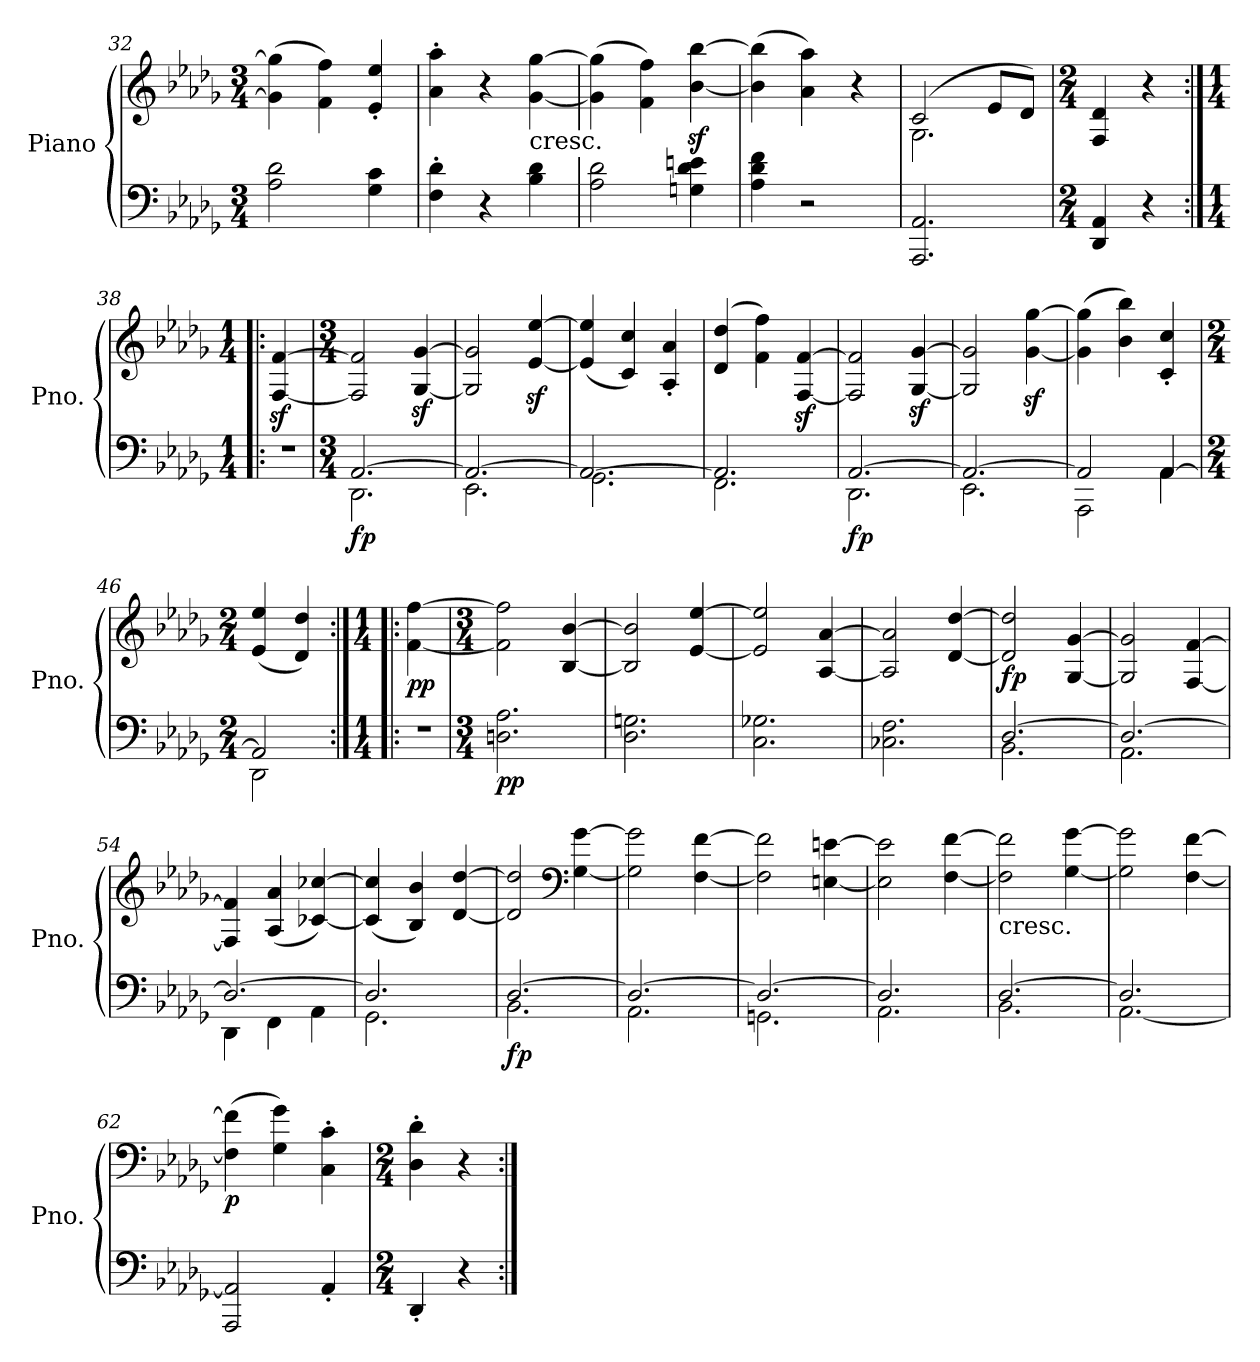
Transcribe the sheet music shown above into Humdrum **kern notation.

**kern	**kern	**dynam
*part1	*part1	*part1
*staff2	*staff1	*staff1/2
*I"Piano	*	*
*I'Pno.	*	*
*clefF4	*clefG2	*
*k[b-e-a-d-g-]	*k[b-e-a-d-g-]	*
*D-:	*D-:	*
*M3/4	*M3/4	*
=32	=32	=32
2A-\ 2d-\	(4g-\] 4gg-\]	.
.	4f\ 4ff\)	.
4G-\ 4c\	4e-/' 4ee-/'	.
=33	=33	=33
4F\' 4d-\'	4a-\' 4aa-\'	.
4r	4r	.
!	!LO:TX:b:t=cresc.	!
4B-\ 4d-\	[4g-\ [4gg-\	.
=34	=34	=34
2A-\ 2d-\	(4g-\] 4gg-\]	.
.	4f\ 4ff\)	.
4Gn\ 4d-\ 4en\	[4b-\z< [4bb-\z<	.
=35	=35	=35
4A-\ 4d-\ 4f\	(4b-\] 4bb-\]	.
2r	4a-\ 4aa-\)	.
.	4r	.
!!LO:LB:g=z
=36	=36	=36
*	*^	*
2.AAA-/ 2.AA-/	(2c/	2.G-\	.
.	8e-/L	.	.
.	8d-/J)	.	.
*	*v	*v	*
=37	=37	=37
*M2/4	*M2/4	*
4DD-/ 4AA-/	4F/ 4d-/	.
4r	4r	.
=38:|!|:	=38:|!|:	=38:|!|:
*M1/4	*M1/4	*
4r	[4F/z< [4f/z<	.
=39	=39	=39
*M3/4	*M3/4	*
*^	*	*
!	!	!	!LO:DY:b=2
[2.AA-/	2.DD-\	2F/] 2f/]	fp
.	.	[4G-/z< [4g-/z<	.
=40	=40	=40	=40
2.AA-/_	2.EE-\	2G-/] 2g-/]	.
.	.	[4e-/z< [4ee-/z<	.
=41	=41	=41	=41
2.AA-/_	2.GG-\	(4e-/] 4ee-/]	.
.	.	4c/ 4cc/)	.
.	.	4A-/' 4a-/'	.
=42	=42	=42	=42
2.AA-/]	2.FF\	(4d-/ 4dd-/	.
.	.	4f\ 4ff\)	.
.	.	[4F/z< [4f/z<	.
=43	=43	=43	=43
!	!	!	!LO:DY:b=2
[2.AA-/	2.DD-\	2F/] 2f/]	fp
.	.	[4G-/z< [4g-/z<	.
=44	=44	=44	=44
2.AA-/_	2.EE-\	2G-/] 2g-/]	.
.	.	[4g-\z< [4gg-\z<	.
!!LO:LB:g=z
=45	=45	=45	=45
2AA-/]	2AAA-\	(4g-\] 4gg-\]	.
.	.	4b-\ 4bb-\)	.
[4AA-/	4AA-\	4c/' 4cc/'	.
=46	=46	=46	=46
*M2/4	*	*M2/4	*
2AA-/]	2DD-\	(4e-/ 4ee-/	.
.	.	4d-/ 4dd-/)	.
*v	*v	*	*
=47:|!|:	=47:|!|:	=47:|!|:
*M1/4	*M1/4	*
!	!	!LO:DY:b
4r	[4f\ [4ff\	pp
=48	=48	=48
*M3/4	*M3/4	*
!	!	!LO:DY:b=2
2.Dn\ 2.A-\	2f\] 2ff\]	pp
.	[4B-/ [4b-/	.
=49	=49	=49
2.D-\ 2.Gn\	2B-/] 2b-/]	.
.	[4e-/ [4ee-/	.
=50	=50	=50
2.C\ 2.G-X\	2e-/] 2ee-/]	.
.	[4A-/ [4a-/	.
=51	=51	=51
2.C-X\ 2.F\	2A-/] 2a-/]	.
.	[4d-/ [4dd-/	.
=52	=52	=52
*^	*	*
!	!	!	!LO:DY:b
[2.D-/	2.BB-\	2d-/] 2dd-/]	fp
.	.	[4G-/ [4g-/	.
=53	=53	=53	=53
2.D-/_	2.AA-\	2G-/] 2g-/]	.
.	.	[4F/ [4f/	.
=54	=54	=54	=54
2.D-/_	4DD-\	4F/] 4f/]	.
.	4FF\	(4A-/ 4a-/	.
.	4AA-\	[4c-X/ [4cc-X/)	.
!!LO:LB:g=z
=55	=55	=55	=55
2.D-/]	2.GG-\	(4c-/] 4cc-/]	.
.	.	4B-/ 4b-/)	.
.	.	[4d-/ [4dd-/	.
=56	=56	=56	=56
!	!	!	!LO:DY:b=2
[2.D-/	2.BB-\	2d-/] 2dd-/]	fp
*	*	*clefF4	*
.	.	[4G-\ [4g-\	.
=57	=57	=57	=57
2.D-/_	2.AA-\	2G-\] 2g-\]	.
.	.	[4F\ [4f\	.
=58	=58	=58	=58
2.D-/_	2.GGn\	2F\] 2f\]	.
.	.	[4En\ [4en\	.
=59	=59	=59	=59
2.D-/]	2.AA-\	2E\] 2e\]	.
.	.	[4F\ [4f\	.
=60	=60	=60	=60
!	!	!LO:TX:b:t=cresc.	!
[2.D-/	2.BB-\	2F\] 2f\]	.
.	.	[4G-\ [4g-\	.
=61	=61	=61	=61
2.D-/]	[2.AA-\	2G-\] 2g-\]	.
.	.	[4F\ [4f\	.
=62	=62	=62	=62
!	!	!	!LO:DY:b
2.ryy	2AAA-/ 2AA-/]	(4F\] 4f\]	p
.	.	4G-\ 4g-\)	.
.	4AA-'/	4C\' 4c\'	.
*v	*v	*	*
=63	=63	=63
*M2/4	*M2/4	*
4DD-'/	4D-\' 4d-\'	.
4r	4r	.
=:|!	=:|!	=:|!
*-	*-	*-
